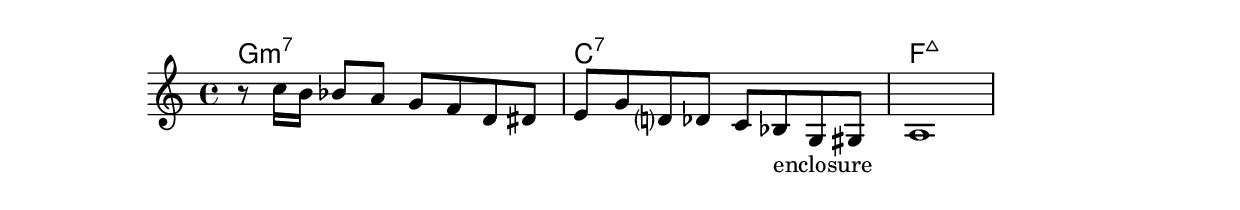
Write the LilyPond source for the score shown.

\version "2.20.0"

  
melody = \relative c'' { % sets reference starting pitch where ' denotes 8va
     \key c \major
     \time 4/4
     r8 c16 b bes8 a g f d dis
     e g d? des c bes_"enclosure" g gis
     a1
   }

lead = \chordmode {
 { g1:m7 c:7 f:maj7
   }
}

\score {
 <<
  \new ChordNames \lead
  \new Staff \melody
 >>
 \layout { } % enable to also typeset if midi=true
 \midi { } % enable for midi - saves to AppData/Local/Temp/frescobaldi-xx
}
